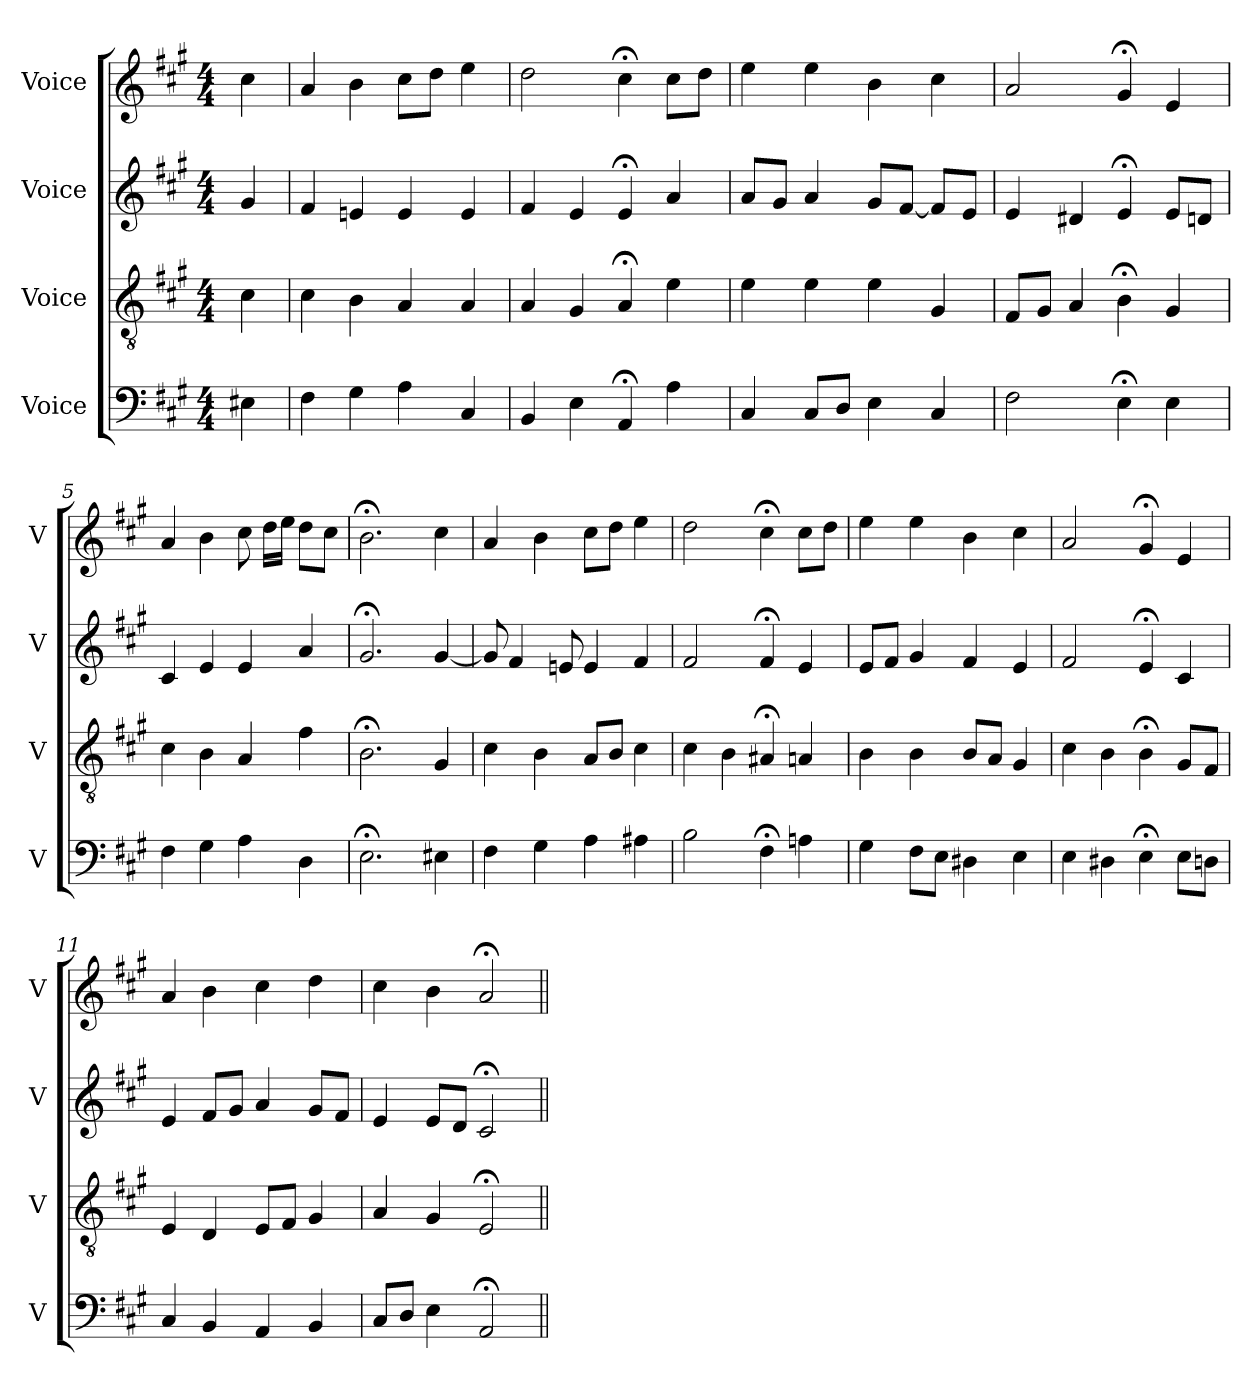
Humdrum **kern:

**kern	**kern	**kern	**kern
*part4	*part3	*part2	*part1
*staff4	*staff3	*staff2	*staff1
*I"Voice	*I"Voice	*I"Voice	*I"Voice
*I'V	*I'V	*I'V	*I'V
*clefF4	*clefGv2	*clefG2	*clefG2
*k[f#c#g#]	*k[f#c#g#]	*k[f#c#g#]	*k[f#c#g#]
*M4/4	*M4/4	*M4/4	*M4/4
*MM100	*MM100	*MM100	*MM100
=	=	=	=
4E#X\	4c#\	4g#/	4cc#\
=1	=1	=1	=1
4F#\	4c#\	4f#/	4a/
4G#\	4B\	4en/	4b\
4A\	4A/	4e/	8cc#\L
.	.	.	8dd\J
4C#/	4A/	4e/	4ee\
=2	=2	=2	=2
4BB/	4A/	4f#/	2dd\
4E\	4G#/	4e/	.
4AA;/	4A;/	4e;/	4cc#;\
4A\	4e\	4a/	8cc#\L
.	.	.	8dd\J
=3	=3	=3	=3
4C#/	4e\	8a/L	4ee\
.	.	8g#/J	.
8C#/L	4e\	4a/	4ee\
8D/J	.	.	.
4E\	4e\	8g#/L	4b\
.	.	[8f#/J	.
4C#/	4G#/	8f#/L]	4cc#\
.	.	8e/J	.
=4	=4	=4	=4
2F#\	8F#/L	4e/	2a/
.	8G#/J	.	.
.	4A/	4d#X/	.
4E;\	4B;\	4e;/	4g#;/
4E\	4G#/	8e/L	4e/
.	.	8dn/J	.
!!LO:LB:g=z
=5	=5	=5	=5
4F#\	4c#\	4c#/	4a/
4G#\	4B\	4e/	4b\
4A\	4A/	4e/	8cc#\
.	.	.	16dd\LL
.	.	.	16ee\JJ
4D\	4f#\	4a/	8dd\L
.	.	.	8cc#\J
=6	=6	=6	=6
2.E;\	2.B;\	2.g#;/	2.b;\
4E#X\	4G#/	[4g#/	4cc#\
=7	=7	=7	=7
4F#\	4c#\	8g#/]	4a/
.	.	4f#/	.
4G#\	4B\	.	4b\
.	.	8en/	.
4A\	8A/L	4e/	8cc#\L
.	8B/J	.	8dd\J
4A#X\	4c#\	4f#/	4ee\
=8	=8	=8	=8
2B\	4c#\	2f#/	2dd\
.	4B\	.	.
4F#;\	4A#X;/	4f#;/	4cc#;\
4An\	4An/	4e/	8cc#\L
.	.	.	8dd\J
=9	=9	=9	=9
4G#\	4B\	8e/L	4ee\
.	.	8f#/J	.
8F#\L	4B\	4g#/	4ee\
8E\J	.	.	.
4D#X\	8B/L	4f#/	4b\
.	8A/J	.	.
4E\	4G#/	4e/	4cc#\
!!LO:LB:g=z
=10	=10	=10	=10
4E\	4c#\	2f#/	2a/
4D#X\	4B\	.	.
4E;\	4B;\	4e;/	4g#;/
8E\L	8G#/L	4c#/	4e/
8Dn\J	8F#/J	.	.
=11	=11	=11	=11
4C#/	4E/	4e/	4a/
4BB/	4D/	8f#/L	4b\
.	.	8g#/J	.
4AA/	8E/L	4a/	4cc#\
.	8F#/J	.	.
4BB/	4G#/	8g#/L	4dd\
.	.	8f#/J	.
=12	=12	=12	=12
8C#/L	4A/	4e/	4cc#\
8D/J	.	.	.
4E\	4G#/	8e/L	4b\
.	.	8d/J	.
2AA;/	2E;/	2c#;/	2a;/
=||	=||	=||	=||
*-	*-	*-	*-
